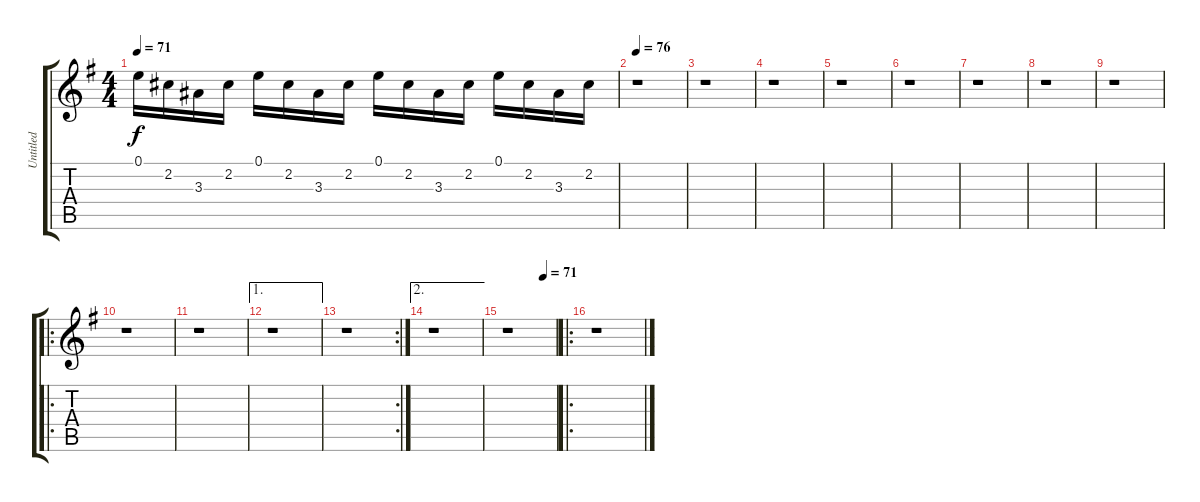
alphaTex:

\track ("Untitled" "Untitled") {instrument electricguitarclean}
\staff {score tabs}
\tuning (E4 B3 G3 D3 A2 E2) {hide}
\ts (4 4)
\tempo 71
\clef g2
\ks g
0.1.16{dy f} 2.2.16 3.3.16 2.2.16 0.1.16 2.2.16 3.3.16 2.2.16 0.1.16 2.2.16 3.3.16 2.2.16 0.1.16 2.2.16 3.3.16 2.2.16 |
\tempo 76
r.1 |
r.1 |
r.1 |
r.1 |
r.1 |
r.1 |
r.1 |
r.1 |
\ro
r.1 |
r.1 |
\ae 1
r.1 |
\rc 2
r.1 |
\ae 2
r.1 |
\tempo (71 0.75)
r.1 |
\ro
r.1
